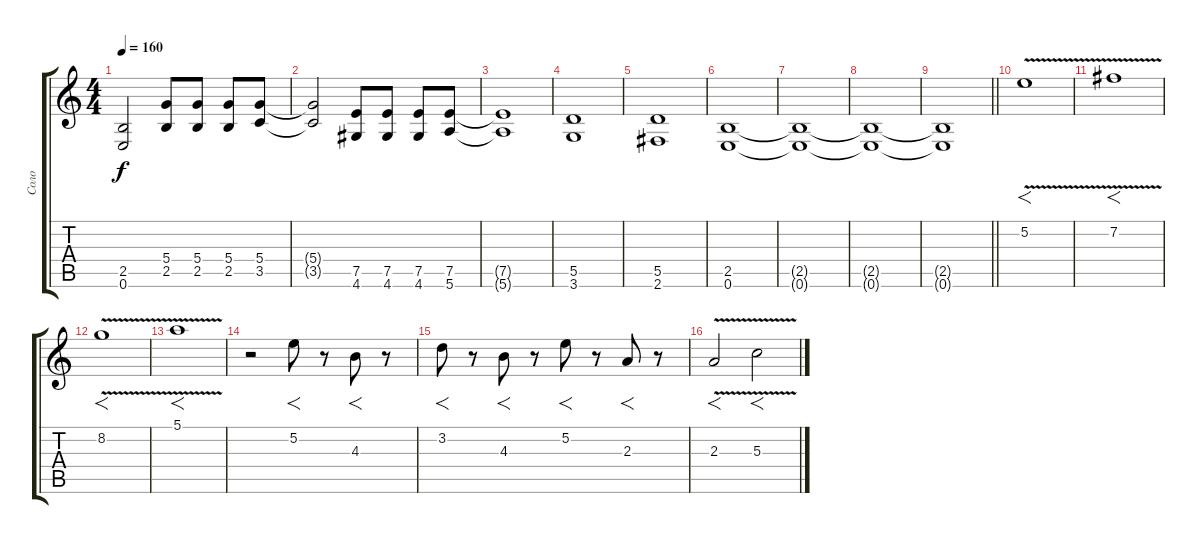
\track ("Соло" "Соло") {instrument distortionguitar}
\staff {score tabs}
\tuning (E4 B3 G3 D3 A2 E2) {hide}
\ts (4 4)
\tempo 160
\clef g2
\ks c
(2.5 0.6).2{dy f} (5.4 2.5).8 (5.4 2.5).8 (5.4 2.5).8 (5.4 3.5).8 |
(5.4{t} 3.5{t}).2 (7.5 4.6).8 (7.5 4.6).8 (7.5 4.6).8 (7.5 5.6).8 |
(7.5{t} 5.6{t}).1 |
(5.5 3.6).1 |
(5.5 2.6).1 |
(2.5 0.6).1 |
(2.5{t} 0.6{t}).1 |
(2.5{t} 0.6{t}).1{volume 5} |
\barLineRight lightlight
(2.5{t} 0.6{t}).1 |
5.2{v}.1{f} |
7.2{v}.1{f} |
8.2{v}.1{f} |
5.1{v}.1{f} |
r.2 5.2.8{f} r.8 4.3.8{f} r.8 |
3.2.8{f} r.8 4.3.8{f} r.8 5.2.8{f} r.8 2.3.8{f} r.8 |
2.3{v}.2{f} 5.3{v}.2{f}
